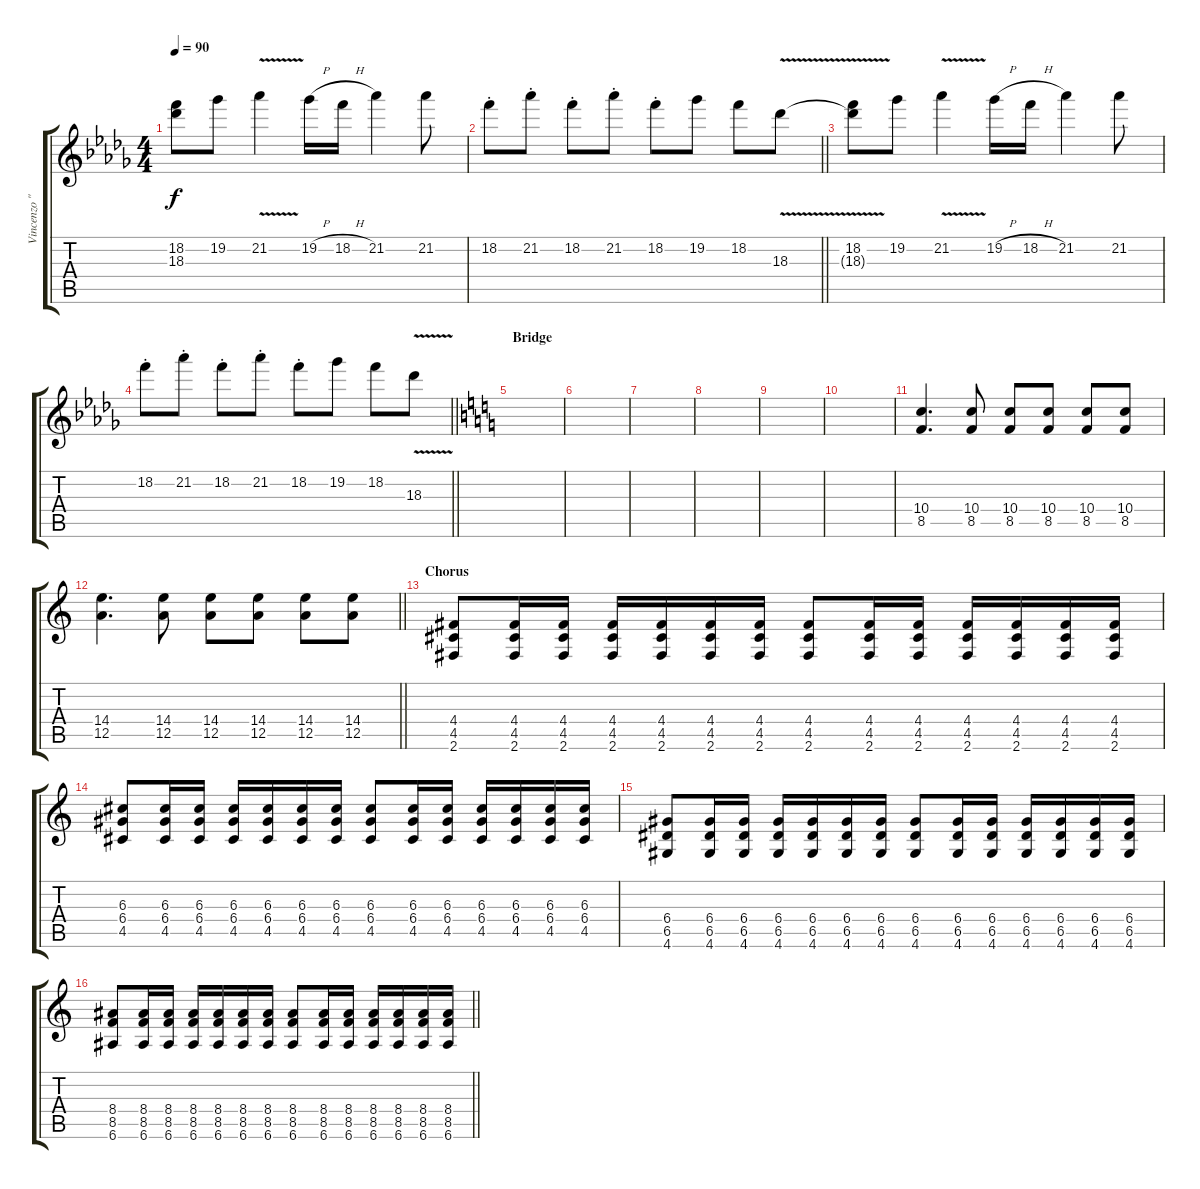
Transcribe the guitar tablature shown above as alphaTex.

\track ("Vincenzo \"Vinx\" Cristi (Guitar I)" "Vincenzo \"") {instrument overdrivenguitar}
\staff {score tabs}
\tuning (E4 B3 G3 D3 A2 E2) {hide}
\ts (4 4)
\tempo 90
\clef g2
\ks db
(18.2 18.3{t}).8{dy f} 19.2.8 21.2{v}.4 19.2{h}.16 18.2{h}.16 21.2.4 21.2.8 |
\barLineRight lightlight
18.2{st}.8 21.2{st}.8 18.2{st}.8 21.2{st}.8 18.2{st}.8 19.2.8 18.2.8 18.3{v}.8 |
(18.2 18.3{t}).8 19.2.8 21.2{v}.4 19.2{h}.16 18.2{h}.16 21.2.4 21.2.8 |
\barLineRight lightlight
18.2{st}.8 21.2{st}.8 18.2{st}.8 21.2{st}.8 18.2{st}.8 19.2.8 18.2.8 18.3{v}.8 |
\section ("" "Bridge")
\ks c
|
|
|
|
|
|
(10.4 8.5).4{d} (10.4 8.5).8 (10.4 8.5).8 (10.4 8.5).8 (10.4 8.5).8 (10.4 8.5).8 |
\barLineRight lightlight
(14.4 12.5).4{d} (14.4 12.5).8 (14.4 12.5).8 (14.4 12.5).8 (14.4 12.5).8 (14.4 12.5).8 |
\section ("" "Chorus")
(4.4 4.5 2.6).8{instrument electricguitarclean} (4.4 4.5 2.6).16 (4.4 4.5 2.6).16 (4.4 4.5 2.6).16 (4.4 4.5 2.6).16 (4.4 4.5 2.6).16 (4.4 4.5 2.6).16 (4.4 4.5 2.6).8 (4.4 4.5 2.6).16 (4.4 4.5 2.6).16 (4.4 4.5 2.6).16 (4.4 4.5 2.6).16 (4.4 4.5 2.6).16 (4.4 4.5 2.6).16 |
(6.3 6.4 4.5).8 (6.3 6.4 4.5).16 (6.3 6.4 4.5).16 (6.3 6.4 4.5).16 (6.3 6.4 4.5).16 (6.3 6.4 4.5).16 (6.3 6.4 4.5).16 (6.3 6.4 4.5).8 (6.3 6.4 4.5).16 (6.3 6.4 4.5).16 (6.3 6.4 4.5).16 (6.3 6.4 4.5).16 (6.3 6.4 4.5).16 (6.3 6.4 4.5).16 |
(6.4 6.5 4.6).8 (6.4 6.5 4.6).16 (6.4 6.5 4.6).16 (6.4 6.5 4.6).16 (6.4 6.5 4.6).16 (6.4 6.5 4.6).16 (6.4 6.5 4.6).16 (6.4 6.5 4.6).8 (6.4 6.5 4.6).16 (6.4 6.5 4.6).16 (6.4 6.5 4.6).16 (6.4 6.5 4.6).16 (6.4 6.5 4.6).16 (6.4 6.5 4.6).16 |
\barLineRight lightlight
(8.4 8.5 6.6).8 (8.4 8.5 6.6).16 (8.4 8.5 6.6).16 (8.4 8.5 6.6).16 (8.4 8.5 6.6).16 (8.4 8.5 6.6).16 (8.4 8.5 6.6).16 (8.4 8.5 6.6).8 (8.4 8.5 6.6).16 (8.4 8.5 6.6).16 (8.4 8.5 6.6).16 (8.4 8.5 6.6).16 (8.4 8.5 6.6).16 (8.4 8.5 6.6).16
